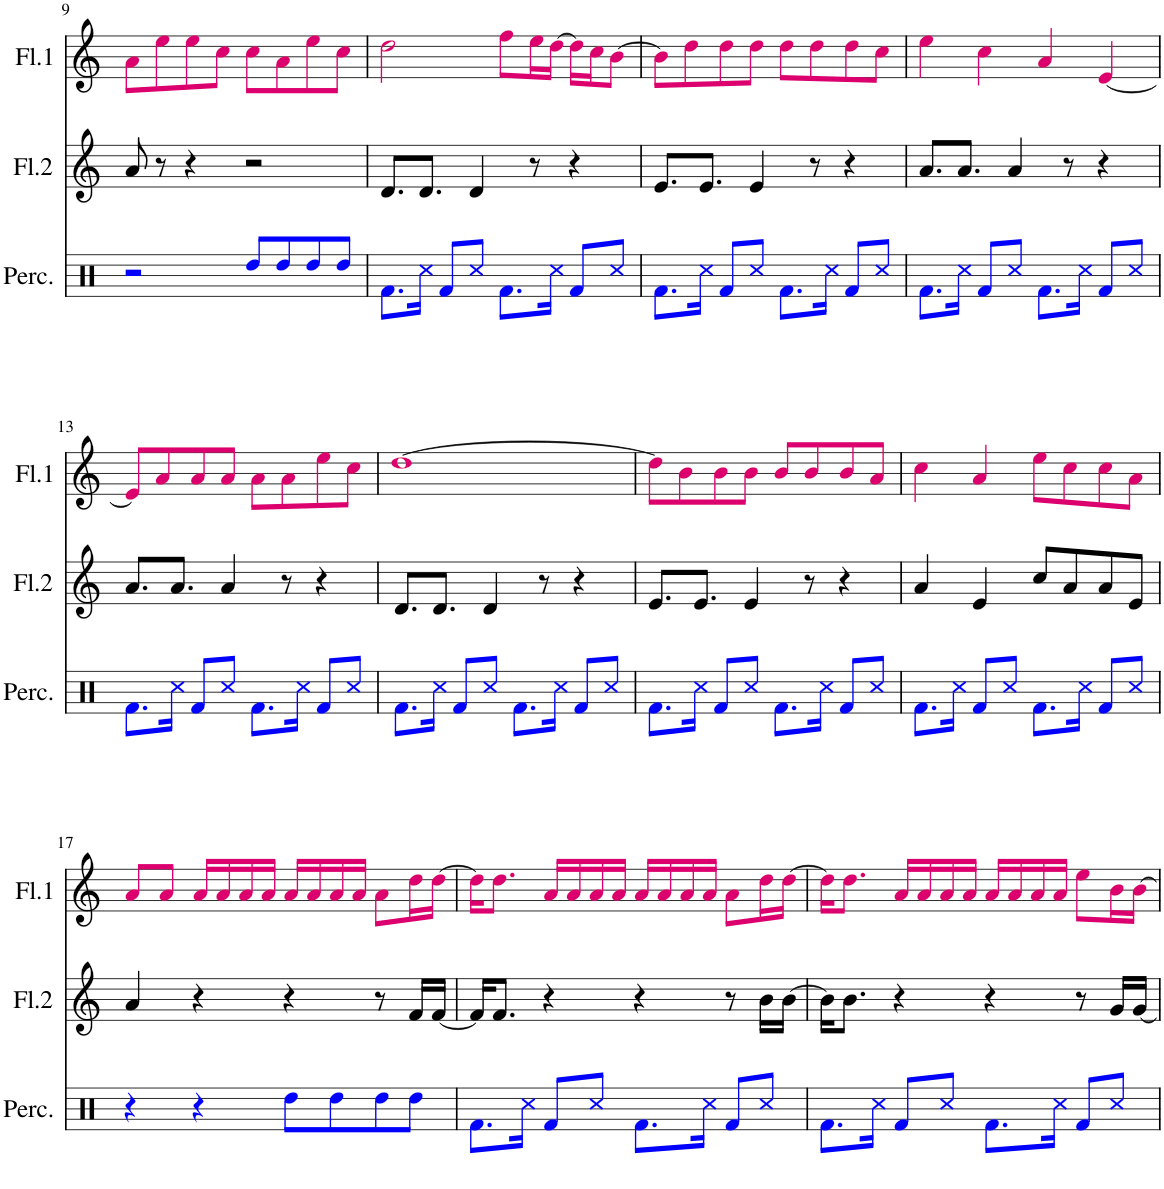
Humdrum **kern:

**kern	**kern	**kern
*part3	*part2	*part1
*staff3	*staff2	*staff1
*I"Percusión	*I"Flauta 2	*I"Flauta 1
*I'Perc.	*I'Fl.2	*I'Fl.1
!!LO:PB:g=z
*clefX	*clefG2	*clefG2
*k[]	*k[]	*k[]
*M4/4	*M4/4	*M4/4
=9	=9	=9
2r	8a/	8ai\L
.	8r	8eei\
.	4r	8eei\
.	.	8cci\J
8Rddj/L	2r	8cci\L
8Rddj/	.	8ai\
8Rddj/	.	8eei\
8Rddj/J	.	8cci\J
=10	=10	=10
8.Rfj\L	8.d/L	2ddi\
16Rccj\Jk	8.d/J	.
8Rfj/L	.	.
8Rccj/J	4d/	.
8.Rfj\L	.	8ffi\L
.	8r	16eei\L
16Rccj\Jk	.	[16ddi\JJ
8Rfj/L	4r	16ddi\LL]
.	.	16cci\J
8Rccj/J	.	[8bi\J
=11	=11	=11
8.Rfj\L	8.e/L	8bi\L]
.	.	8ddi\
16Rccj\Jk	8.e/J	.
8Rfj/L	.	8ddi\
8Rccj/J	4e/	8ddi\J
8.Rfj\L	.	8ddi\L
.	8r	8ddi\
16Rccj\Jk	.	.
8Rfj/L	4r	8ddi\
8Rccj/J	.	8cci\J
=12	=12	=12
8.Rfj\L	8.a/L	4eei\
16Rccj\Jk	8.a/J	.
8Rfj/L	.	4cci\
8Rccj/J	4a/	.
8.Rfj\L	.	4ai/
.	8r	.
16Rccj\Jk	.	.
8Rfj/L	4r	[4ei/
8Rccj/J	.	.
!!LO:LB:g=z
=13	=13	=13
8.Rfj\L	8.a/L	8ei/L]
.	.	8ai/
16Rccj\Jk	8.a/J	.
8Rfj/L	.	8ai/
8Rccj/J	4a/	8ai/J
8.Rfj\L	.	8ai\L
.	8r	8ai\
16Rccj\Jk	.	.
8Rfj/L	4r	8eei\
8Rccj/J	.	8cci\J
=14	=14	=14
8.Rfj\L	8.d/L	[1ddi
16Rccj\Jk	8.d/J	.
8Rfj/L	.	.
8Rccj/J	4d/	.
8.Rfj\L	.	.
.	8r	.
16Rccj\Jk	.	.
8Rfj/L	4r	.
8Rccj/J	.	.
=15	=15	=15
8.Rfj\L	8.e/L	8ddi\L]
.	.	8bi\
16Rccj\Jk	8.e/J	.
8Rfj/L	.	8bi\
8Rccj/J	4e/	8bi\J
8.Rfj\L	.	8bi/L
.	8r	8bi/
16Rccj\Jk	.	.
8Rfj/L	4r	8bi/
8Rccj/J	.	8ai/J
=16	=16	=16
8.Rfj\L	4a/	4cci\
16Rccj\Jk	.	.
8Rfj/L	4e/	4ai/
8Rccj/J	.	.
8.Rfj\L	8cc/L	8eei\L
.	8a/	8cci\
16Rccj\Jk	.	.
8Rfj/L	8a/	8cci\
8Rccj/J	8e/J	8ai\J
!!LO:LB:g=z
=17	=17	=17
4r	4a/	8ai/L
.	.	8ai/J
4r	4r	16ai/LL
.	.	16ai/
.	.	16ai/
.	.	16ai/JJ
8Rddj\L	4r	16ai/LL
.	.	16ai/
8Rddj\	.	16ai/
.	.	16ai/JJ
8Rddj\	8r	8ai\L
8Rddj\J	16f/LL	16ddi\L
.	[16f/JJ	[16ddi\JJ
=18	=18	=18
8.Rfj\L	16f/KL]	16ddi\KL]
.	8.f/J	8.ddi\J
16Rccj\Jk	.	.
8Rfj/L	4r	16ai/LL
.	.	16ai/
8Rccj/J	.	16ai/
.	.	16ai/JJ
8.Rfj\L	4r	16ai/LL
.	.	16ai/
.	.	16ai/
16Rccj\Jk	.	16ai/JJ
8Rfj/L	8r	8ai\L
8Rccj/J	16b\LL	16ddi\L
.	[16b\JJ	[16ddi\JJ
=19	=19	=19
8.Rfj\L	16b\KL]	16ddi\KL]
.	8.b\J	8.ddi\J
16Rccj\Jk	.	.
8Rfj/L	4r	16ai/LL
.	.	16ai/
8Rccj/J	.	16ai/
.	.	16ai/JJ
8.Rfj\L	4r	16ai/LL
.	.	16ai/
.	.	16ai/
16Rccj\Jk	.	16ai/JJ
8Rfj/L	8r	8eei\L
8Rccj/J	16g/LL	16bi\L
.	[16g/JJ	[16bi\JJ
=	=	=
*-	*-	*-
